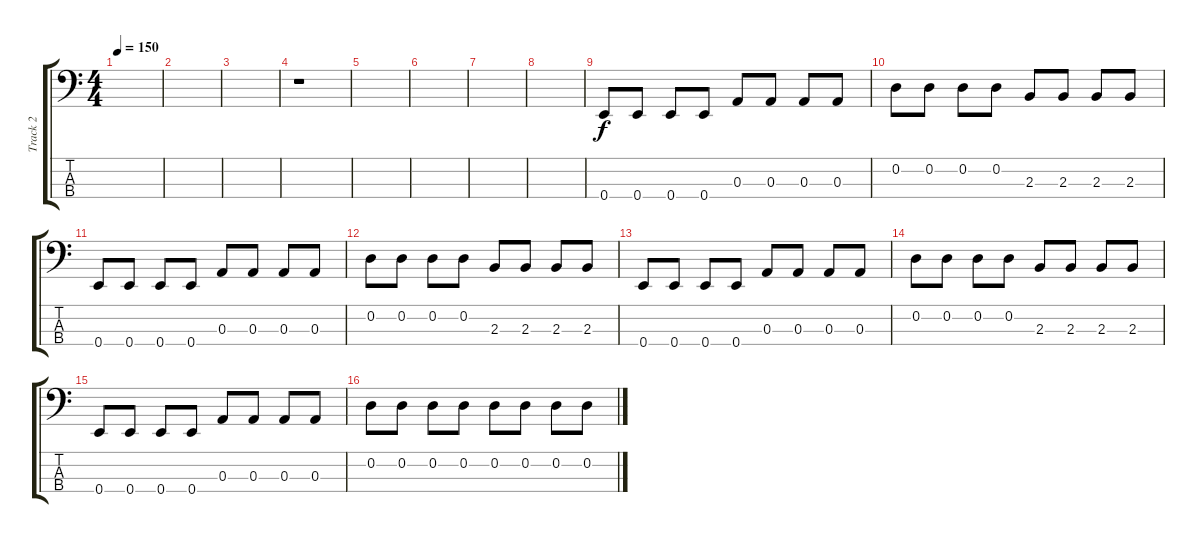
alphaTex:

\track ("Track 2" "Track 2") {instrument electricbassfinger}
\staff {score tabs}
\tuning (G2 D2 A1 E1) {hide}
\ts (4 4)
\tempo 150
\clef f4
\ks c
|
|
|
r.1 |
|
|
|
|
0.4.8 0.4.8 0.4.8 0.4.8 0.3.8 0.3.8 0.3.8 0.3.8 |
0.2.8 0.2.8 0.2.8 0.2.8 2.3.8 2.3.8 2.3.8 2.3.8 |
0.4.8 0.4.8 0.4.8 0.4.8 0.3.8 0.3.8 0.3.8 0.3.8 |
0.2.8 0.2.8 0.2.8 0.2.8 2.3.8 2.3.8 2.3.8 2.3.8 |
0.4.8 0.4.8 0.4.8 0.4.8 0.3.8 0.3.8 0.3.8 0.3.8 |
0.2.8 0.2.8 0.2.8 0.2.8 2.3.8 2.3.8 2.3.8 2.3.8 |
0.4.8 0.4.8 0.4.8 0.4.8 0.3.8 0.3.8 0.3.8 0.3.8 |
0.2.8 0.2.8 0.2.8 0.2.8 0.2.8 0.2.8 0.2.8 0.2.8
